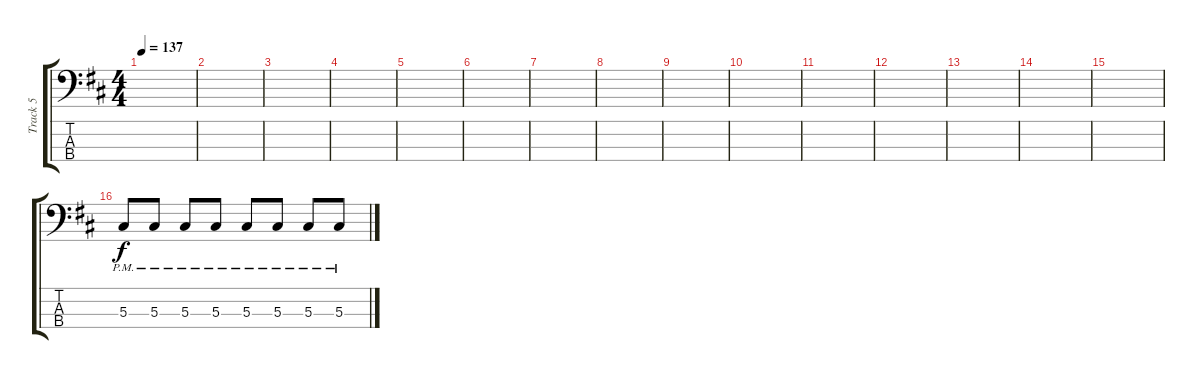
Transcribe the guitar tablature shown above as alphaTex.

\track ("Track 5" "Track 5") {instrument electricbassfinger}
\staff {score tabs}
\tuning (Gb2 Db2 Ab1 Eb1) {hide}
\ts (4 4)
\tempo 137
\clef f4
\ks d
|
|
|
|
|
|
|
|
|
|
|
|
|
|
|
5.3{pm}.8 5.3{pm}.8 5.3{pm}.8 5.3{pm}.8 5.3{pm}.8 5.3{pm}.8 5.3{pm}.8 5.3{pm}.8
